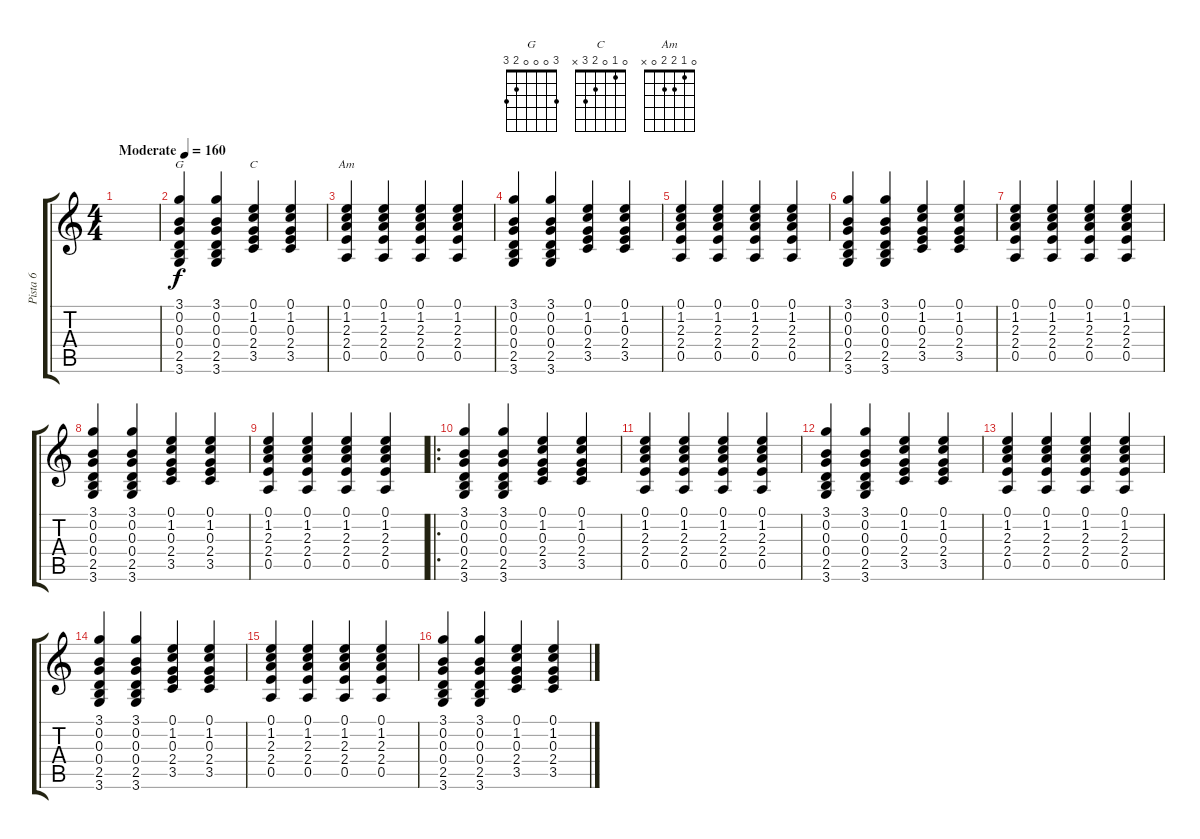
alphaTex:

\track ("Pista 6" "Pista 6") {instrument acousticguitarsteel}
\staff {score tabs}
\tuning (E4 B3 G3 D3 A2 E2) {hide}
\chord ("G" 3 0 0 0 2 3)
\chord ("C" 0 1 0 2 3 x)
\chord ("Am" 0 1 2 2 0 x)
\ts (4 4)
\tempo (160 "Moderate")
\clef g2
\ks c
|
(3.1 0.2 0.3 0.4 2.5 3.6).4{ch "G"} (3.1 0.2 0.3 0.4 2.5 3.6).4 (0.1 1.2 0.3 2.4 3.5).4{ch "C"} (0.1 1.2 0.3 2.4 3.5).4 |
(0.1 1.2 2.3 2.4 0.5).4{ch "Am"} (0.1 1.2 2.3 2.4 0.5).4 (0.1 1.2 2.3 2.4 0.5).4 (0.1 1.2 2.3 2.4 0.5).4 |
(3.1 0.2 0.3 0.4 2.5 3.6).4 (3.1 0.2 0.3 0.4 2.5 3.6).4 (0.1 1.2 0.3 2.4 3.5).4 (0.1 1.2 0.3 2.4 3.5).4 |
(0.1 1.2 2.3 2.4 0.5).4 (0.1 1.2 2.3 2.4 0.5).4 (0.1 1.2 2.3 2.4 0.5).4 (0.1 1.2 2.3 2.4 0.5).4 |
(3.1 0.2 0.3 0.4 2.5 3.6).4 (3.1 0.2 0.3 0.4 2.5 3.6).4 (0.1 1.2 0.3 2.4 3.5).4 (0.1 1.2 0.3 2.4 3.5).4 |
(0.1 1.2 2.3 2.4 0.5).4 (0.1 1.2 2.3 2.4 0.5).4 (0.1 1.2 2.3 2.4 0.5).4 (0.1 1.2 2.3 2.4 0.5).4 |
(3.1 0.2 0.3 0.4 2.5 3.6).4 (3.1 0.2 0.3 0.4 2.5 3.6).4 (0.1 1.2 0.3 2.4 3.5).4 (0.1 1.2 0.3 2.4 3.5).4 |
(0.1 1.2 2.3 2.4 0.5).4 (0.1 1.2 2.3 2.4 0.5).4 (0.1 1.2 2.3 2.4 0.5).4 (0.1 1.2 2.3 2.4 0.5).4 |
\ro
(3.1 0.2 0.3 0.4 2.5 3.6).4 (3.1 0.2 0.3 0.4 2.5 3.6).4 (0.1 1.2 0.3 2.4 3.5).4 (0.1 1.2 0.3 2.4 3.5).4 |
(0.1 1.2 2.3 2.4 0.5).4 (0.1 1.2 2.3 2.4 0.5).4 (0.1 1.2 2.3 2.4 0.5).4 (0.1 1.2 2.3 2.4 0.5).4 |
(3.1 0.2 0.3 0.4 2.5 3.6).4 (3.1 0.2 0.3 0.4 2.5 3.6).4 (0.1 1.2 0.3 2.4 3.5).4 (0.1 1.2 0.3 2.4 3.5).4 |
(0.1 1.2 2.3 2.4 0.5).4 (0.1 1.2 2.3 2.4 0.5).4 (0.1 1.2 2.3 2.4 0.5).4 (0.1 1.2 2.3 2.4 0.5).4 |
(3.1 0.2 0.3 0.4 2.5 3.6).4 (3.1 0.2 0.3 0.4 2.5 3.6).4 (0.1 1.2 0.3 2.4 3.5).4 (0.1 1.2 0.3 2.4 3.5).4 |
(0.1 1.2 2.3 2.4 0.5).4 (0.1 1.2 2.3 2.4 0.5).4 (0.1 1.2 2.3 2.4 0.5).4 (0.1 1.2 2.3 2.4 0.5).4 |
(3.1 0.2 0.3 0.4 2.5 3.6).4 (3.1 0.2 0.3 0.4 2.5 3.6).4 (0.1 1.2 0.3 2.4 3.5).4 (0.1 1.2 0.3 2.4 3.5).4
